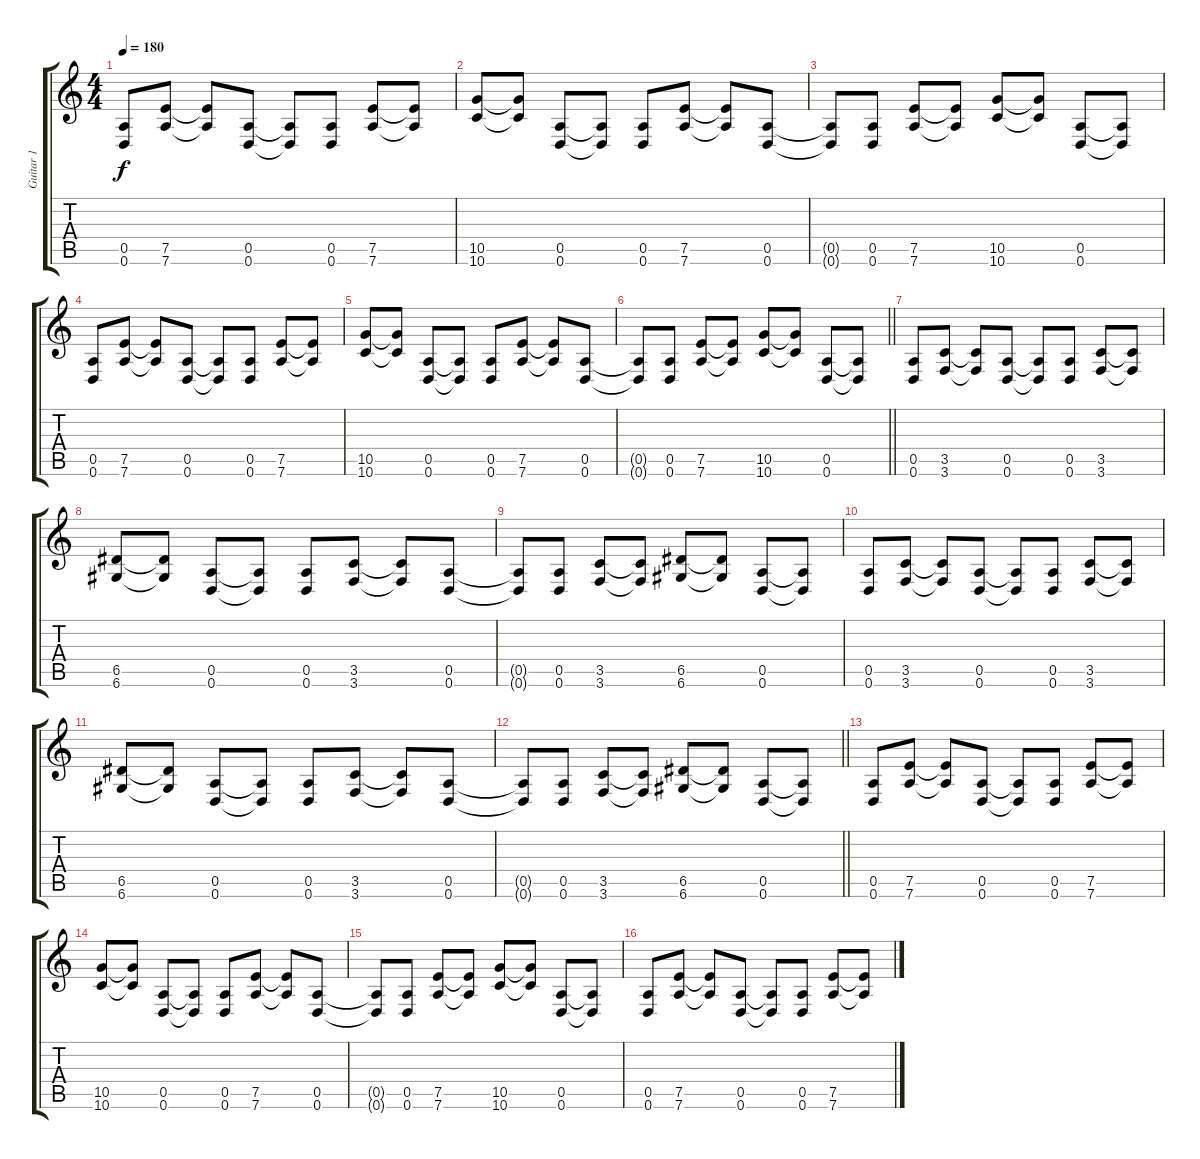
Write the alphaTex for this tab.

\track ("Guitar 1" "Guitar 1") {instrument overdrivenguitar}
\staff {score tabs}
\tuning (E4 B3 G3 D3 A2 D2) {hide}
\ts (4 4)
\section ("" "")
\tempo 180
\clef g2
\ks c
(0.5 0.6).8{dy f} (7.5 7.6).8 (7.5{t} 7.6{t}).8 (0.5 0.6).8 (0.5{t} 0.6{t}).8 (0.5 0.6).8 (7.5 7.6).8 (7.5{t} 7.6{t}).8 |
(10.5 10.6).8 (10.5{t} 10.6{t}).8 (0.5 0.6).8 (0.5{t} 0.6{t}).8 (0.5 0.6).8 (7.5 7.6).8 (7.5{t} 7.6{t}).8 (0.5 0.6).8 |
(0.5{t} 0.6{t}).8 (0.5 0.6).8 (7.5 7.6).8 (7.5{t} 7.6{t}).8 (10.5 10.6).8 (10.5{t} 10.6{t}).8 (0.5 0.6).8 (0.5{t} 0.6{t}).8 |
(0.5 0.6).8 (7.5 7.6).8 (7.5{t} 7.6{t}).8 (0.5 0.6).8 (0.5{t} 0.6{t}).8 (0.5 0.6).8 (7.5 7.6).8 (7.5{t} 7.6{t}).8 |
(10.5 10.6).8 (10.5{t} 10.6{t}).8 (0.5 0.6).8 (0.5{t} 0.6{t}).8 (0.5 0.6).8 (7.5 7.6).8 (7.5{t} 7.6{t}).8 (0.5 0.6).8 |
\barLineRight lightlight
(0.5{t} 0.6{t}).8 (0.5 0.6).8 (7.5 7.6).8 (7.5{t} 7.6{t}).8 (10.5 10.6).8 (10.5{t} 10.6{t}).8 (0.5 0.6).8 (0.5{t} 0.6{t}).8 |
(0.5 0.6).8 (3.5 3.6).8 (3.5{t} 3.6{t}).8 (0.5 0.6).8 (0.5{t} 0.6{t}).8 (0.5 0.6).8 (3.5 3.6).8 (3.5{t} 3.6{t}).8 |
(6.5 6.6).8 (6.5{t} 6.6{t}).8 (0.5 0.6).8 (0.5{t} 0.6{t}).8 (0.5 0.6).8 (3.5 3.6).8 (3.5{t} 3.6{t}).8 (0.5 0.6).8 |
(0.5{t} 0.6{t}).8 (0.5 0.6).8 (3.5 3.6).8 (3.5{t} 3.6{t}).8 (6.5 6.6).8 (6.5{t} 6.6{t}).8 (0.5 0.6).8 (0.5{t} 0.6{t}).8 |
(0.5 0.6).8 (3.5 3.6).8 (3.5{t} 3.6{t}).8 (0.5 0.6).8 (0.5{t} 0.6{t}).8 (0.5 0.6).8 (3.5 3.6).8 (3.5{t} 3.6{t}).8 |
(6.5 6.6).8 (6.5{t} 6.6{t}).8 (0.5 0.6).8 (0.5{t} 0.6{t}).8 (0.5 0.6).8 (3.5 3.6).8 (3.5{t} 3.6{t}).8 (0.5 0.6).8 |
\barLineRight lightlight
(0.5{t} 0.6{t}).8 (0.5 0.6).8 (3.5 3.6).8 (3.5{t} 3.6{t}).8 (6.5 6.6).8 (6.5{t} 6.6{t}).8 (0.5 0.6).8 (0.5{t} 0.6{t}).8 |
(0.5 0.6).8 (7.5 7.6).8 (7.5{t} 7.6{t}).8 (0.5 0.6).8 (0.5{t} 0.6{t}).8 (0.5 0.6).8 (7.5 7.6).8 (7.5{t} 7.6{t}).8 |
(10.5 10.6).8 (10.5{t} 10.6{t}).8 (0.5 0.6).8 (0.5{t} 0.6{t}).8 (0.5 0.6).8 (7.5 7.6).8 (7.5{t} 7.6{t}).8 (0.5 0.6).8 |
(0.5{t} 0.6{t}).8 (0.5 0.6).8 (7.5 7.6).8 (7.5{t} 7.6{t}).8 (10.5 10.6).8 (10.5{t} 10.6{t}).8 (0.5 0.6).8 (0.5{t} 0.6{t}).8 |
(0.5 0.6).8 (7.5 7.6).8 (7.5{t} 7.6{t}).8 (0.5 0.6).8 (0.5{t} 0.6{t}).8 (0.5 0.6).8 (7.5 7.6).8 (7.5{t} 7.6{t}).8
